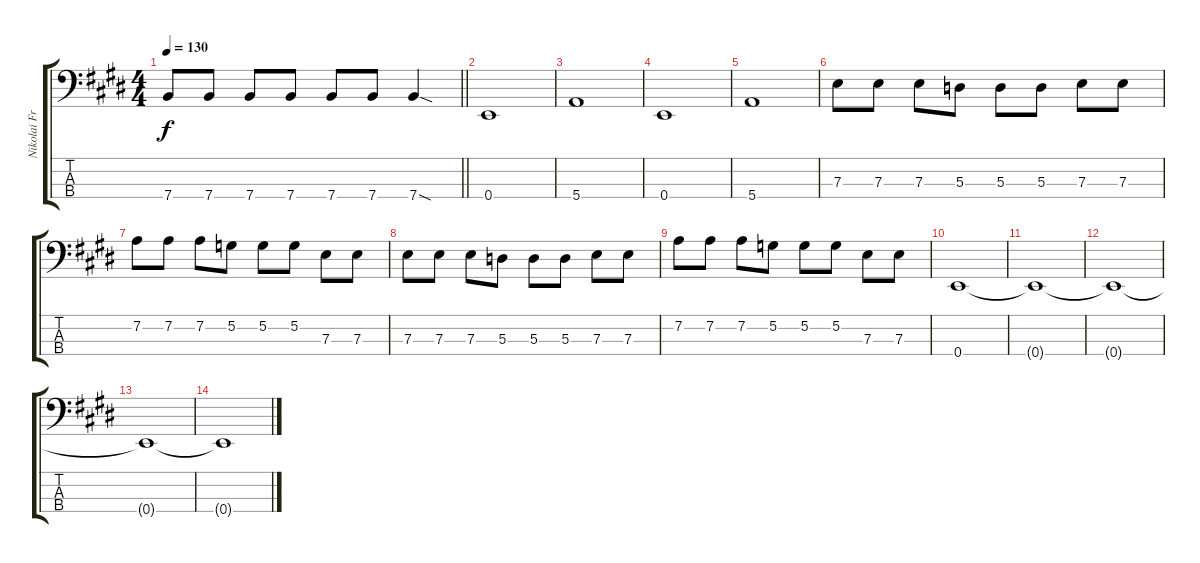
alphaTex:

\track ("Nikolai Fraiture" "Nikolai Fr") {instrument electricbassfinger}
\staff {score tabs}
\tuning (G2 D2 A1 E1) {hide}
\ts (4 4)
\tempo 130
\clef f4
\barLineRight lightlight
\ks e
7.4.8{dy f} 7.4.8 7.4.8 7.4.8 7.4.8 7.4.8 7.4{sod}.4 |
0.4.1 |
5.4.1 |
0.4.1 |
5.4.1 |
7.3.8 7.3.8 7.3.8 5.3.8 5.3.8 5.3.8 7.3.8 7.3.8 |
7.2.8 7.2.8 7.2.8 5.2.8 5.2.8 5.2.8 7.3.8 7.3.8 |
7.3.8 7.3.8 7.3.8 5.3.8 5.3.8 5.3.8 7.3.8 7.3.8 |
7.2.8 7.2.8 7.2.8 5.2.8 5.2.8 5.2.8 7.3.8 7.3.8 |
0.4.1 |
0.4{t}.1 |
0.4{t}.1 |
0.4{t}.1 |
0.4{t}.1
